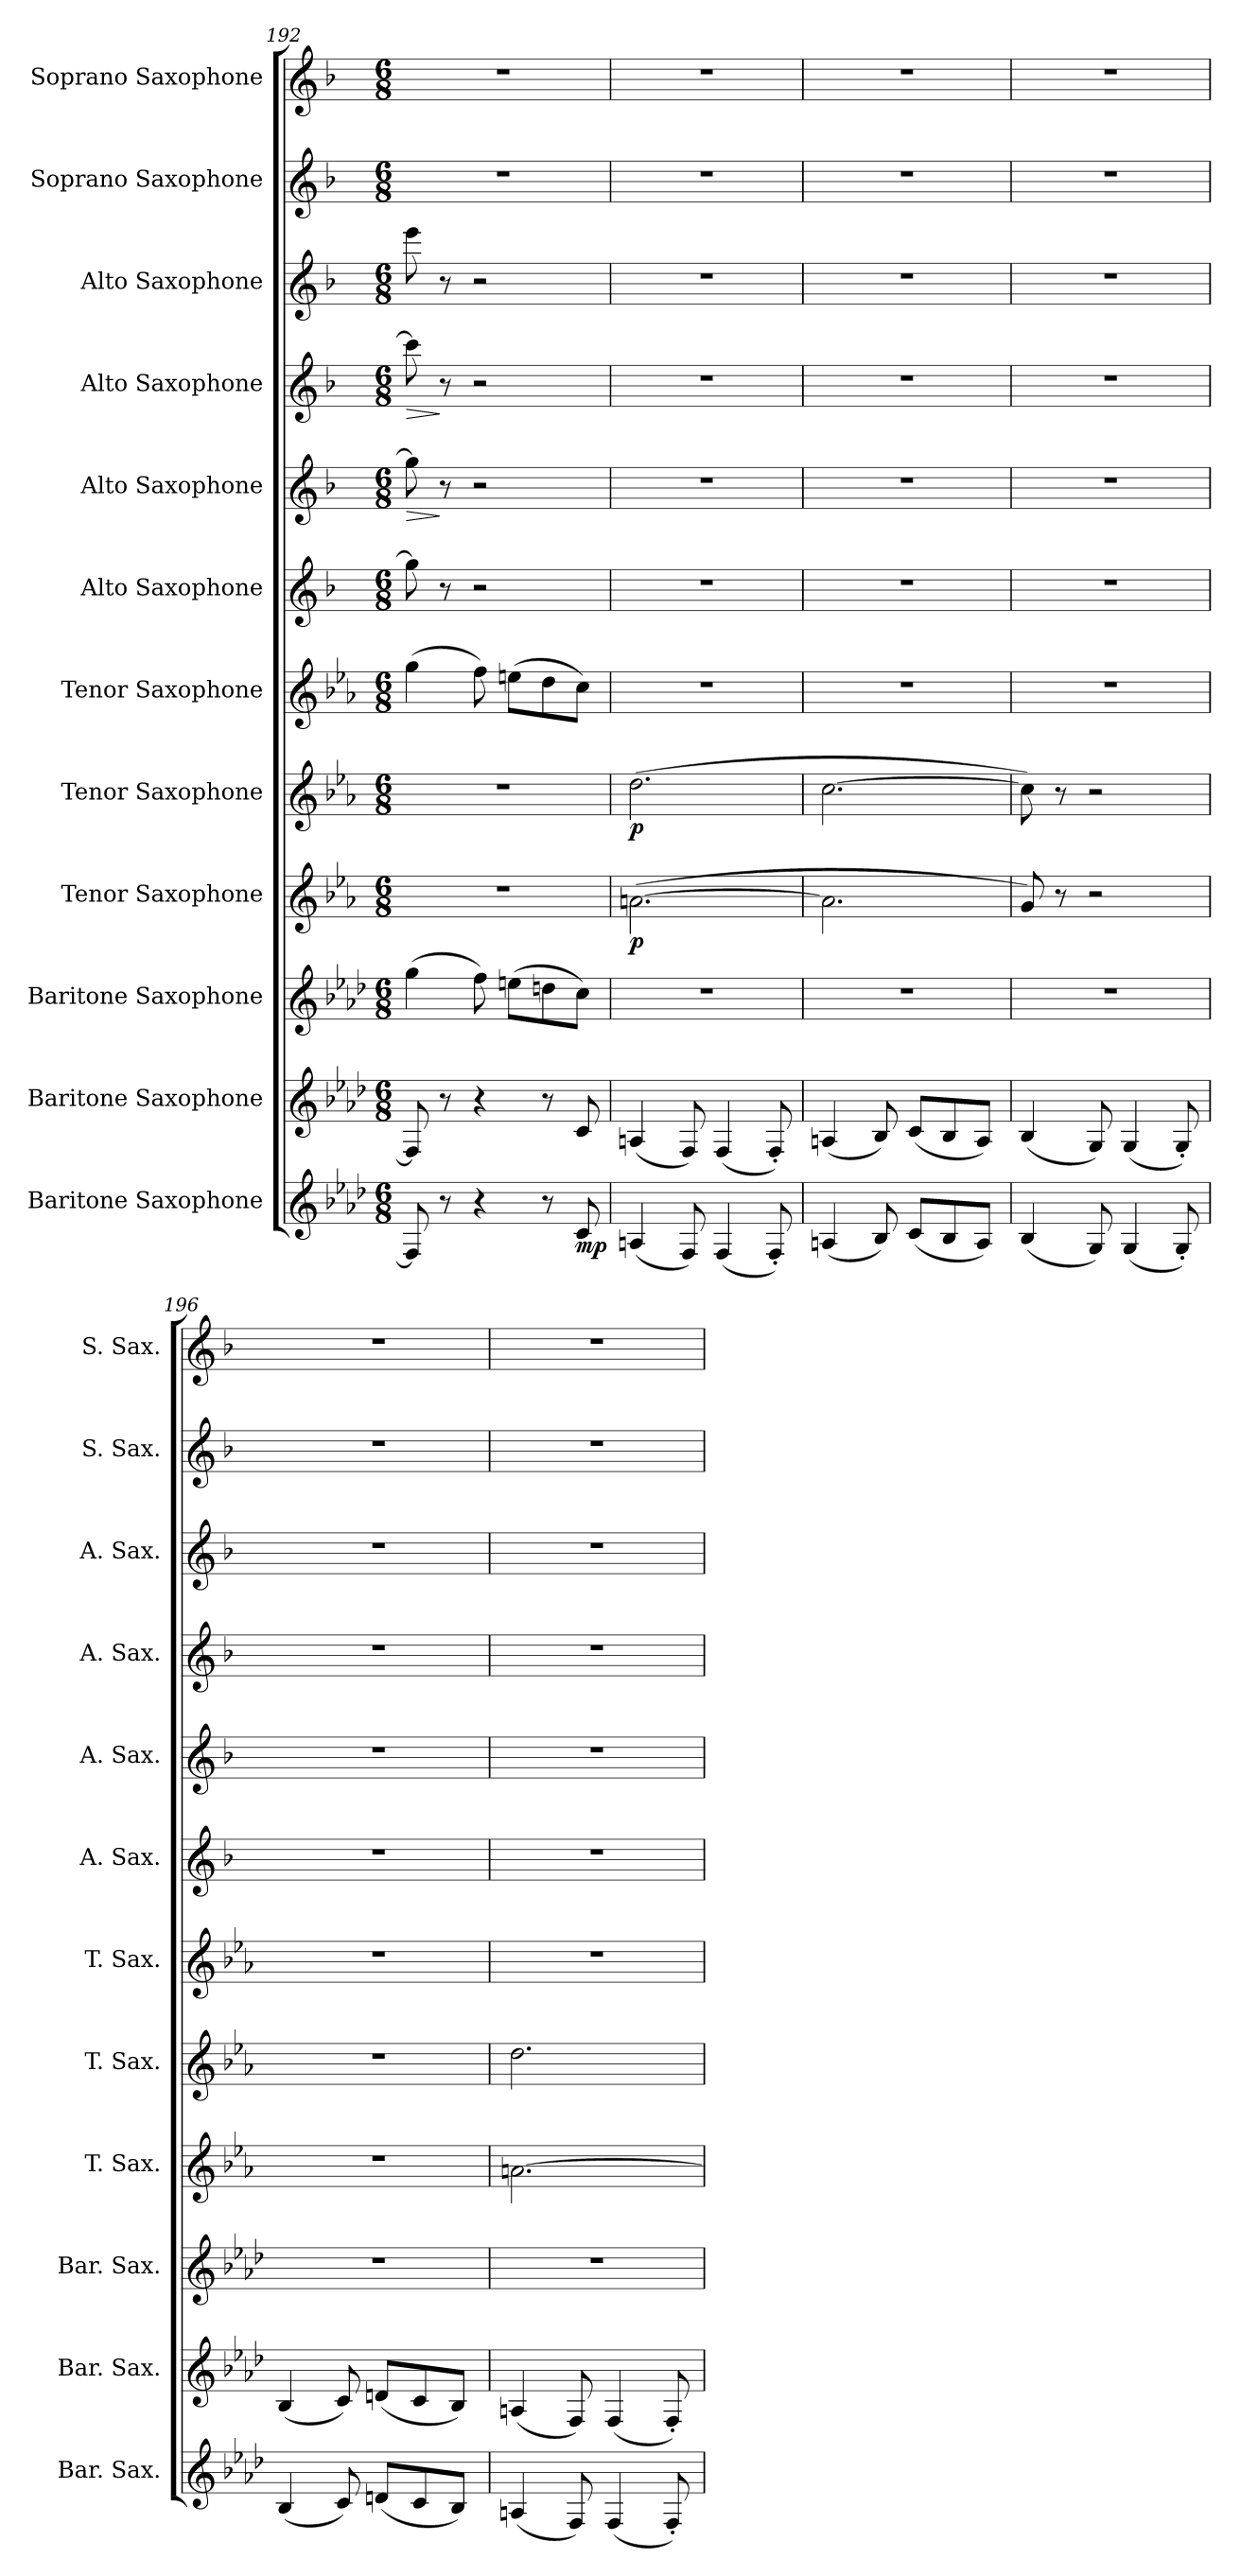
**kern	**dynam	**kern	**dynam	**kern	**kern	**dynam	**kern	**dynam	**kern	**kern	**kern	**dynam	**kern	**dynam	**kern	**kern	**kern
*part12	*part12	*part11	*part11	*part10	*part9	*part9	*part8	*part8	*part7	*part6	*part5	*part5	*part4	*part4	*part3	*part2	*part1
*staff12	*staff12	*staff11	*staff11	*staff10	*staff9	*staff9	*staff8	*staff8	*staff7	*staff6	*staff5	*staff5	*staff4	*staff4	*staff3	*staff2	*staff1
*I"Baritone Saxophone	*	*I"Baritone Saxophone	*	*I"Baritone Saxophone	*I"Tenor Saxophone	*	*I"Tenor Saxophone	*	*I"Tenor Saxophone	*I"Alto Saxophone	*I"Alto Saxophone	*	*I"Alto Saxophone	*	*I"Alto Saxophone	*I"Soprano Saxophone	*I"Soprano Saxophone
*I'Bar. Sax.	*	*I'Bar. Sax.	*	*I'Bar. Sax.	*I'T. Sax.	*	*I'T. Sax.	*	*I'T. Sax.	*I'A. Sax.	*I'A. Sax.	*	*I'A. Sax.	*	*I'A. Sax.	*I'S. Sax.	*I'S. Sax.
*clefG2	*	*clefG2	*	*clefG2	*clefG2	*	*clefG2	*	*clefG2	*clefG2	*clefG2	*	*clefG2	*	*clefG2	*clefG2	*clefG2
*ITrd12c21	*	*ITrd12c21	*	*ITrd12c21	*ITrd8c14	*	*ITrd8c14	*	*ITrd8c14	*ITrd5c9	*ITrd5c9	*	*ITrd5c9	*	*ITrd5c9	*ITrd1c2	*ITrd1c2
*k[b-e-a-d-]	*	*k[b-e-a-d-]	*	*k[b-e-a-d-]	*k[b-e-a-]	*	*k[b-e-a-]	*	*k[b-e-a-]	*k[b-e-a-d-]	*k[b-e-a-d-]	*	*k[b-e-a-d-]	*	*k[b-e-a-d-]	*k[b-e-a-]	*k[b-e-a-]
*M6/8	*	*M6/8	*	*M6/8	*M6/8	*	*M6/8	*	*M6/8	*M6/8	*M6/8	*	*M6/8	*	*M6/8	*M6/8	*M6/8
=192	=192	=192	=192	=192	=192	=192	=192	=192	=192	=192	=192	=192	=192	=192	=192	=192	=192
!	!	!	!	!	!	!	!	!	!	!	!	!LO:HP:b	!	!LO:HP:b	!	!	!
8FF/]	.	8FF/]	.	(4g\	2.r	.	2.r	.	(4g\	8b-\]	8b-\]	>	8ee\]	>	8gg\	2.r	2.r
8r	.	8r	.	.	.	.	.	.	.	8r	8r	]	8r	]	8r	.	.
4r	.	4r	.	8f\)	.	.	.	.	8f\)	2r	2r	.	2r	.	2r	.	.
.	.	.	.	(8en\L	.	.	.	.	(8en\L	.	.	.	.	.	.	.	.
8r	.	8r	.	8dn\	.	.	.	.	8d\	.	.	.	.	.	.	.	.
!	!LO:DY:b	!	!LO:DY:b	!	!	!	!	!	!	!	!	!	!	!	!	!	!
!	!	!	!LO:DY:n=1:b	!	!	!	!	!	!	!	!	!	!	!	!	!	!
!	!	!	!LO:DY:n=2:b	!	!	!	!	!	!	!	!	!	!	!	!	!	!
8C/	mp	8C/	mp mp mp	8c\J)	.	.	.	.	8c\J)	.	.	.	.	.	.	.	.
=193	=193	=193	=193	=193	=193	=193	=193	=193	=193	=193	=193	=193	=193	=193	=193	=193	=193
!	!	!	!	!	!	!LO:DY:b	!	!LO:DY:b	!	!	!	!	!	!	!	!	!
(4AAn/	.	(4AAn/	.	2.r	([2.An\	p	(2.d\	p	2.r	2.r	2.r	.	2.r	.	2.r	2.r	2.r
8FF/)	.	8FF/)	.	.	.	.	.	.	.	.	.	.	.	.	.	.	.
(4FF/	.	(4FF/	.	.	.	.	.	.	.	.	.	.	.	.	.	.	.
8FF'/)	.	8FF'/)	.	.	.	.	.	.	.	.	.	.	.	.	.	.	.
=194	=194	=194	=194	=194	=194	=194	=194	=194	=194	=194	=194	=194	=194	=194	=194	=194	=194
(4AAn/	.	(4AAn/	.	2.r	2.A\]	.	[2.c\	.	2.r	2.r	2.r	.	2.r	.	2.r	2.r	2.r
8BB-/)	.	8BB-/)	.	.	.	.	.	.	.	.	.	.	.	.	.	.	.
(8C/L	.	(8C/L	.	.	.	.	.	.	.	.	.	.	.	.	.	.	.
8BB-/	.	8BB-/	.	.	.	.	.	.	.	.	.	.	.	.	.	.	.
8AA/J)	.	8AA/J)	.	.	.	.	.	.	.	.	.	.	.	.	.	.	.
!!LO:PB:g=z
=195	=195	=195	=195	=195	=195	=195	=195	=195	=195	=195	=195	=195	=195	=195	=195	=195	=195
(4BB-/	.	(4BB-/	.	2.r	8G/)	.	8c\])	.	2.r	2.r	2.r	.	2.r	.	2.r	2.r	2.r
.	.	.	.	.	8r	.	8r	.	.	.	.	.	.	.	.	.	.
8GG/)	.	8GG/)	.	.	2r	.	2r	.	.	.	.	.	.	.	.	.	.
(4GG/	.	(4GG/	.	.	.	.	.	.	.	.	.	.	.	.	.	.	.
8GG'/)	.	8GG'/)	.	.	.	.	.	.	.	.	.	.	.	.	.	.	.
=196	=196	=196	=196	=196	=196	=196	=196	=196	=196	=196	=196	=196	=196	=196	=196	=196	=196
(4BB-/	.	(4BB-/	.	2.r	2.r	.	2.r	.	2.r	2.r	2.r	.	2.r	.	2.r	2.r	2.r
8C/)	.	8C/)	.	.	.	.	.	.	.	.	.	.	.	.	.	.	.
(8Dn/L	.	(8Dn/L	.	.	.	.	.	.	.	.	.	.	.	.	.	.	.
8C/	.	8C/	.	.	.	.	.	.	.	.	.	.	.	.	.	.	.
8BB-/J)	.	8BB-/J)	.	.	.	.	.	.	.	.	.	.	.	.	.	.	.
=197	=197	=197	=197	=197	=197	=197	=197	=197	=197	=197	=197	=197	=197	=197	=197	=197	=197
(4AAn/	.	(4AAn/	.	2.r	[2.An\	.	2.d\	.	2.r	2.r	2.r	.	2.r	.	2.r	2.r	2.r
8FF/)	.	8FF/)	.	.	.	.	.	.	.	.	.	.	.	.	.	.	.
(4FF/	.	(4FF/	.	.	.	.	.	.	.	.	.	.	.	.	.	.	.
8FF'/)	.	8FF'/)	.	.	.	.	.	.	.	.	.	.	.	.	.	.	.
=	=	=	=	=	=	=	=	=	=	=	=	=	=	=	=	=	=
*-	*-	*-	*-	*-	*-	*-	*-	*-	*-	*-	*-	*-	*-	*-	*-	*-	*-
